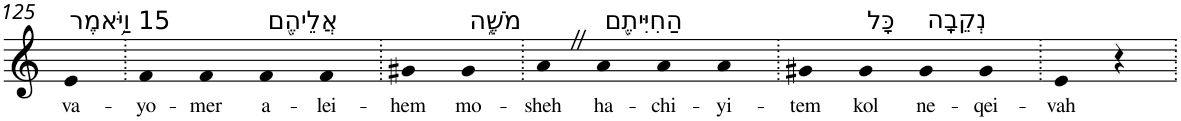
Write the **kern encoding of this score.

**kern	**text
*part1	*part1
*staff1	*staff1
*I"Piano	*
*I'Pno	*
!!LO:PB:g=z
*clefG2	*
*k[]	*
=125	=125
!LO:TX:a:t=15 וַיֹּ֥אמֶר	!
!	!LO:LY:b
4e	va-
=126.	=126.
!	!LO:LY:b
4f	-yo-
!	!LO:LY:b
4f	-mer
!LO:TX:a:t=אֲלֵיהֶ֖ם	!
!	!LO:LY:b
4f	a-
!	!LO:LY:b
4f	-lei-
=127.	=127.
!	!LO:LY:b
4g#X	-hem
!LO:TX:a:t=מֹשֶׁ֑ה	!
!	!LO:LY:b
4g#	mo-
=128.	=128.
!	!LO:LY:b
4aZ	-sheh
!LO:TX:a:t=הַחִיִּיתֶ֖ם	!
!	!LO:LY:b
4a	ha-
!	!LO:LY:b
4a	-chi-
!	!LO:LY:b
4a	-yi-
=129.	=129.
!	!LO:LY:b
4g#X	-tem
!LO:TX:a:t=כָּל	!
!	!LO:LY:b
4g#	kol
!LO:TX:a:t=נְקֵבָֽה	!
!	!LO:LY:b
4g#	ne-
!	!LO:LY:b
4g#	-qei-
=130.	=130.
!	!LO:LY:b
4e	-vah
4r	.
=.	=.
*-	*-
